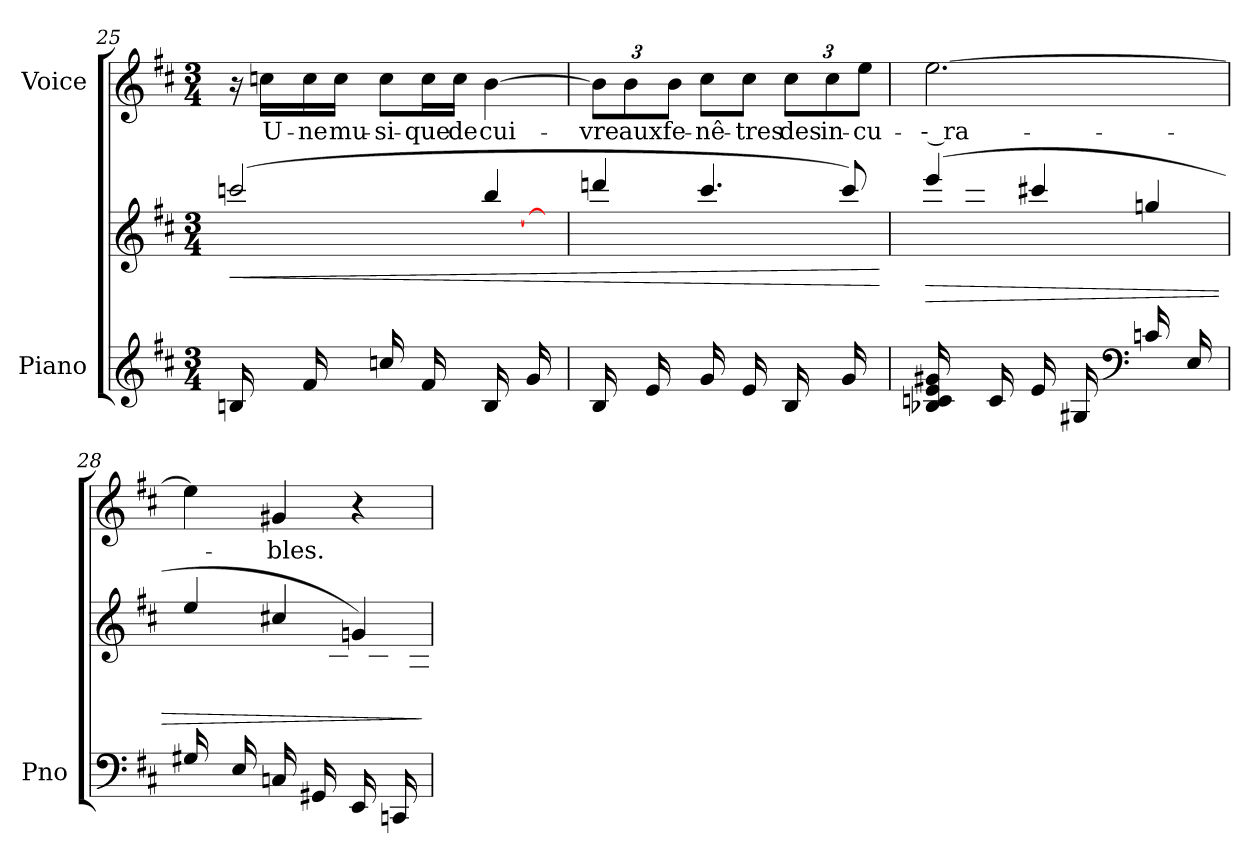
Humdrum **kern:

**kern	**kern	**dynam	**kern	**text
*part2	*part2	*part2	*part1	*part1
*staff3	*staff2	*staff2/3	*staff1	*staff1
*I"Piano	*	*	*I"Voice	*
*I'Pno	*	*	*	*
*clefG2	*clefG2	*	*clefG2	*
*k[f#c#]	*k[f#c#]	*	*k[f#c#]	*
*M3/4	*M3/4	*	*M3/4	*
=25	=25	=25	=25	=25
!	!	!LO:HP:b	!	!
*	*^	*	*	*
16Bn/LL	(2cccn/	16ryy	<	16r	.
16ryy	.	16dd#X\ 16ff#\	.	16ccn\LL	U-
16f#/	.	16ryy	.	16cc\	-ne
16ryy	.	16a\JJ	.	16cc\JJ	mu-
16ccn/LL	.	16ryy	.	8cc\L	-si-
16ryy	.	16dd#\ 16ff#\	.	.	.
16f#/	.	16ryy	.	16cc\L	-que
16ryy	.	16a\JJ	.	16cc\JJ	de
16B/LL	4bb/	16ryy	.	[4b\	cui-
16ryy	.	16ccn\ [16ee\	.	.	.
16g/	.	16ryy	.	.	.
16ryy	.	16cc#X\ 16ee\]JJ	.	.	.
=26	=26	=26	=26	=26	=26
16B/LL	4dddn/	16ryy	.	12b\L]	-vre
16ryy	.	16ee\ 16gg\	.	.	.
.	.	.	.	12b\	aux
16e/	.	16ryy	.	.	.
.	.	.	.	12b\J	fe-
16ryy	.	16b\JJ	.	.	.
16g/LL	4.ccc#/	16ryy	.	8cc#\L	-nê-
16ryy	.	16ee\ 16gg\	.	.	.
16e/	.	16ryy	.	8cc#\J	-tres
16ryy	.	16a#X\JJ	.	.	.
16B/LL	.	16ryy	.	12cc#\L	des
16ryy	.	16ee\ 16gg\	.	.	.
.	.	.	.	12cc#\	in-
16g/	8ccc#/)	16ryy	.	.	.
.	.	.	.	12ee\J	-cu-
16ryy	.	16a#\JJ	.	.	.
*	*v	*v	*	*	*
.	.	[	.	.
=27	=27	=27	=27	=27
!	!	!LO:HP:b	!	!
*	*^	*	*	*
16B-X/ 16cn/ 16e/ 16g#X/LL	(4eee/	16ryy	>	[2.ee\	-- ra-
16ryy	.	16gg#X\ 16cccn\	.	.	.
16c/	.	16ryy	.	.	.
16ryy	.	16ee\JJ	.	.	.
16e/LL	4ccc#X/	16ryy	.	.	.
16ryy	.	16ee\ 16gg#\	.	.	.
16G#X/	.	16ryy	.	.	.
16ryy	.	16ccn\JJ	.	.	.
*clefF4	*	*	*	*	*
16cn/LL	4ggn/	16ryy	.	.	.
16ryy	.	16cc\ 16ee\	.	.	.
16E/	.	16ryy	.	.	.
16ryy	.	16g#X\JJ	.	.	.
=28	=28	=28	=28	=28	=28
16G#X/LL	4ee/	16ryy	.	4ee\]	.
16ryy	.	16g#X\ 16ccn\	.	.	.
16E/	.	16ryy	.	.	.
16ryy	.	16e\JJ	.	.	.
16Cn/LL	4cc#X/	16ryy	.	4g#X/	-bles.
16ryy	.	16e\ 16g#\	.	.	.
16GG#X/	.	16ryy	.	.	.
16ryy	.	16cn\JJ	.	.	.
16EE/LL	4gn/)	16ryy	.	4r	.
16ryy	.	16c\ 16e\	.	.	.
16CCn/	.	16ryy	.	.	.
16ryy	.	16G#X\JJ	.	.	.
*	*v	*v	*	*	*
.	.	]	.	.
=	=	=	=	=
*-	*-	*-	*-	*-
